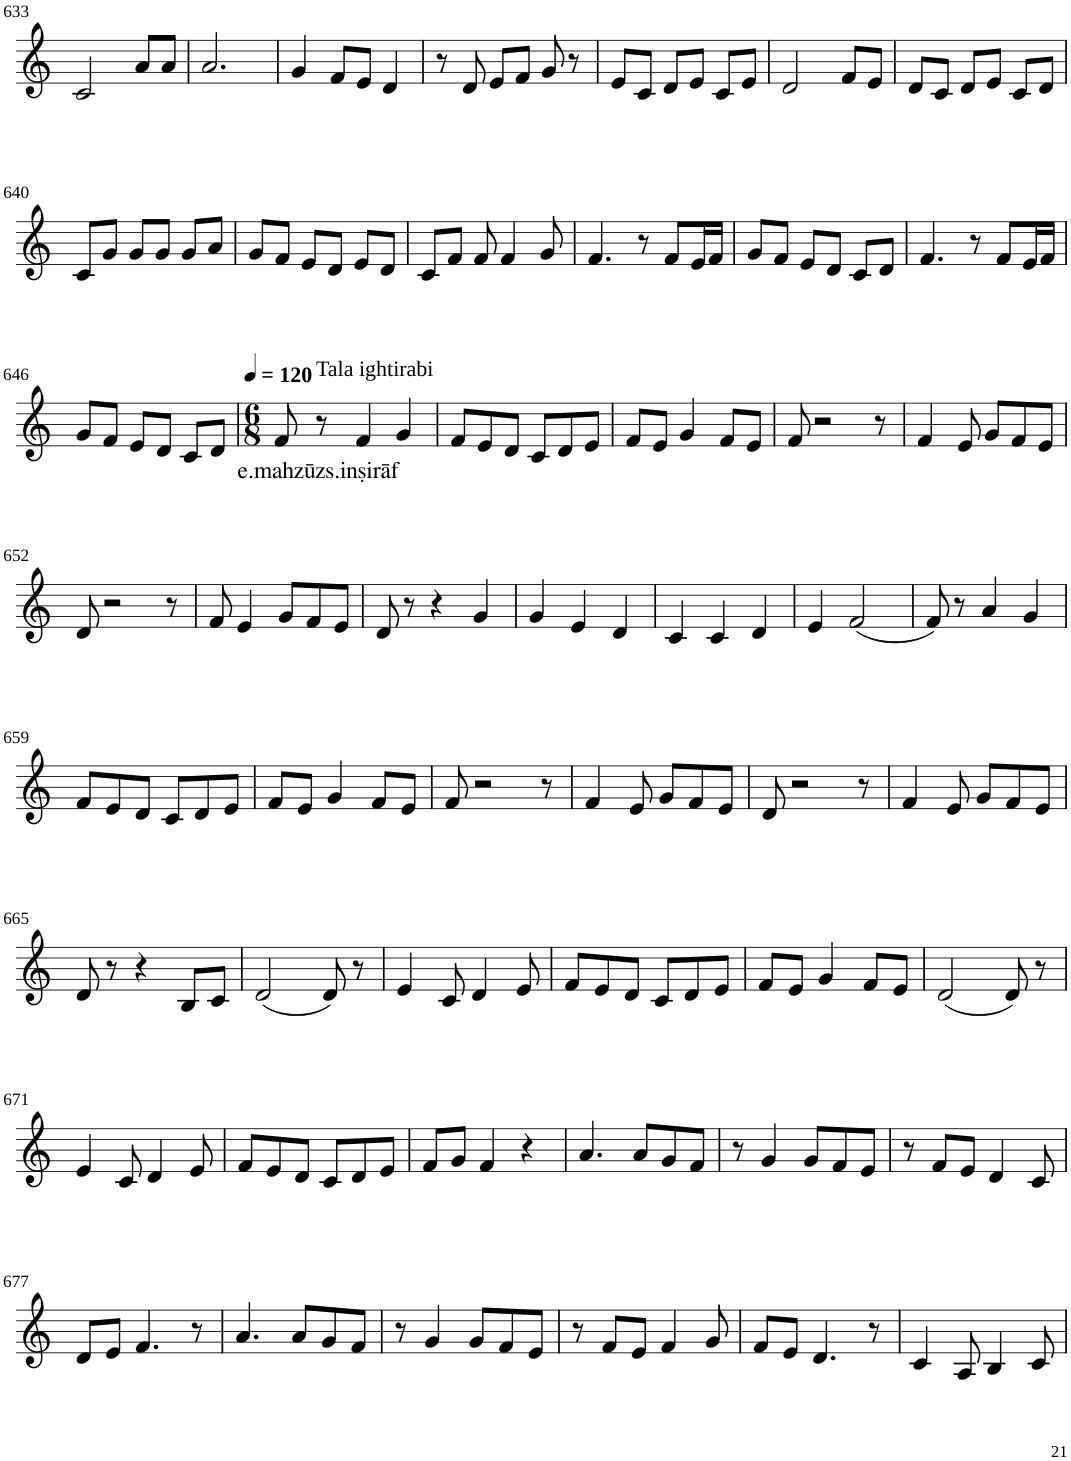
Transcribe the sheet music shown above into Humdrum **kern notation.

**kern	**text
*part1	*part1
*staff1	*staff1
*I"Violin	*
!!LO:PB:g=z
*clefG2	*
*k[]	*
*M3/4	*
=633	=633
2c/	.
8a/L	.
8a/J	.
=634	=634
2.a/	.
=635	=635
4g/	.
8f/L	.
8e/J	.
4d/	.
=636	=636
8r	.
8d/	.
8e/L	.
8f/J	.
8g/	.
8r	.
=637	=637
8e/L	.
8c/J	.
8d/L	.
8e/J	.
8c/L	.
8e/J	.
=638	=638
2d/	.
8f/L	.
8e/J	.
=639	=639
8d/L	.
8c/J	.
8d/L	.
8e/J	.
8c/L	.
8d/J	.
!!LO:LB:g=z
=640	=640
8c/L	.
8g/J	.
8g/L	.
8g/J	.
8g/L	.
8a/J	.
=641	=641
8g/L	.
8f/J	.
8e/L	.
8d/J	.
8e/L	.
8d/J	.
=642	=642
8c/L	.
8f/J	.
8f/	.
4f/	.
8g/	.
=643	=643
4.f/	.
8r	.
8f/L	.
16e/L	.
16f/JJ	.
=644	=644
8g/L	.
8f/J	.
8e/L	.
8d/J	.
8c/L	.
8d/J	.
=645	=645
4.f/	.
8r	.
8f/L	.
16e/L	.
16f/JJ	.
!!LO:LB:g=z
=646	=646
8g/L	.
8f/J	.
8e/L	.
8d/J	.
8c/L	.
8d/J	.
=647	=647
*M6/8	*
*MM120	*
!	!LO:LY:b
8f/	e.mahzūz
!LO:TX:a:t=Tala ightirabi	!
8r	.
!	!LO:LY:b
4f/	s.inṣirāf
4g/	.
=648	=648
8f/L	.
8e/	.
8d/J	.
8c/L	.
8d/	.
8e/J	.
=649	=649
8f/L	.
8e/J	.
4g/	.
8f/L	.
8e/J	.
=650	=650
8f/	.
2r	.
8r	.
=651	=651
4f/	.
8e/	.
8g/L	.
8f/	.
8e/J	.
!!LO:LB:g=z
=652	=652
8d/	.
2r	.
8r	.
=653	=653
8f/	.
4e/	.
8g/L	.
8f/	.
8e/J	.
=654	=654
8d/	.
8r	.
4r	.
4g/	.
=655	=655
4g/	.
4e/	.
4d/	.
=656	=656
4c/	.
4c/	.
4d/	.
=657	=657
4e/	.
(2f/	.
=658	=658
8f/)	.
8r	.
4a/	.
4g/	.
!!LO:LB:g=z
=659	=659
8f/L	.
8e/	.
8d/J	.
8c/L	.
8d/	.
8e/J	.
=660	=660
8f/L	.
8e/J	.
4g/	.
8f/L	.
8e/J	.
=661	=661
8f/	.
2r	.
8r	.
=662	=662
4f/	.
8e/	.
8g/L	.
8f/	.
8e/J	.
=663	=663
8d/	.
2r	.
8r	.
=664	=664
4f/	.
8e/	.
8g/L	.
8f/	.
8e/J	.
!!LO:LB:g=z
=665	=665
8d/	.
8r	.
4r	.
8B/L	.
8c/J	.
=666	=666
(2d/	.
8d/)	.
8r	.
=667	=667
4e/	.
8c/	.
4d/	.
8e/	.
=668	=668
8f/L	.
8e/	.
8d/J	.
8c/L	.
8d/	.
8e/J	.
=669	=669
8f/L	.
8e/J	.
4g/	.
8f/L	.
8e/J	.
=670	=670
(2d/	.
8d/)	.
8r	.
!!LO:LB:g=z
=671	=671
4e/	.
8c/	.
4d/	.
8e/	.
=672	=672
8f/L	.
8e/	.
8d/J	.
8c/L	.
8d/	.
8e/J	.
=673	=673
8f/L	.
8g/J	.
4f/	.
4r	.
=674	=674
4.a/	.
8a/L	.
8g/	.
8f/J	.
=675	=675
8r	.
4g/	.
8g/L	.
8f/	.
8e/J	.
=676	=676
8r	.
8f/L	.
8e/J	.
4d/	.
8c/	.
!!LO:LB:g=z
=677	=677
8d/L	.
8e/J	.
4.f/	.
8r	.
=678	=678
4.a/	.
8a/L	.
8g/	.
8f/J	.
=679	=679
8r	.
4g/	.
8g/L	.
8f/	.
8e/J	.
=680	=680
8r	.
8f/L	.
8e/J	.
4f/	.
8g/	.
=681	=681
8f/L	.
8e/J	.
4.d/	.
8r	.
=682	=682
4c/	.
8A/	.
4B/	.
8c/	.
=	=
*-	*-
